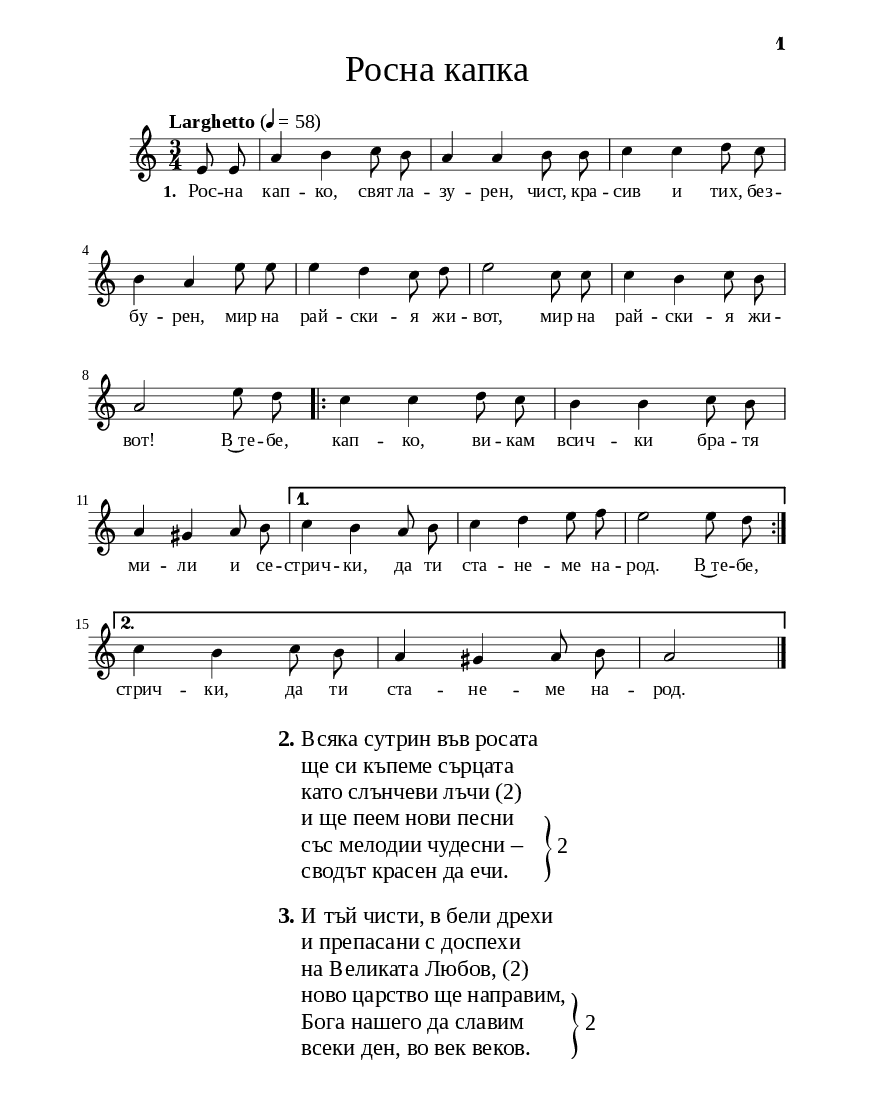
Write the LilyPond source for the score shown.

\version "2.24.4"

% include paper part and global functions
\include "include/globals.ily"
"rightBraces046" = \markup {
  \column {
    % repeat braces
    \translate #'(0 . -13.2 )
    \right-brace #32

  }
  \column {
    % repeat numbers
    \translate #'(0 . -13.8 )
    2

  }
}

\bookpart {
  \label #'ref046
  \tocItem \markup "Росна капка"
  \include "include/bookpart-paper.ily"
  \score {
    \include "include/score-layout.ily"

    \new Voice \absolute  {
      \clef treble
      \key a \minor
      \time 3/4
      \tempoFunc "Larghetto" 4 "58"
      \partial 4
      \autoBeamOff

      e'8 e' a'4 b' c''8 b' |  a'4 a' b'8 b' | c''4 c'' d''8 c'' \break | % 5

      b'4 a' e''8 e'' | e''4 d'' c''8 d'' | e''2 c''8 c'' | c''4 b' c''8 b' \break |

      a'2 e''8 d'' \repeat volta 2 {
        | c''4 c'' d''8 c'' |  b'4 b' c''8 b' \break |

        a'4 gis' a'8 b' |
      }  \alternative {
        { c''4 b' a'8 b' | c''4 d'' e''8 f'' | e''2 e''8 d''  \break |  }

        { c''4 b' c''8 b'8 | a'4 gis'4 a'8 b'8 | a'2 \bar "|." }
      }
    }

    \addlyrics {
      \set stanza = "1. " Рос -- на кап -- ко, свят ла -- зу -- рен, чист, кра -- сив и тих, без --
      бу -- рен, мир на рай -- ски -- я жи -- вот, мир на рай -- ски -- я жи --
      вот! В~те -- бе, кап -- ко, ви -- кам всич -- ки бра -- тя
      ми -- ли и се -- стрич -- ки, да ти ста -- не -- ме на -- род. В~те -- бе,
      стрич -- ки, да ти ста -- не -- ме на -- род.
    }

    \header {
      title = \titleFunc #'ref_desc_18 "Росна капка" "Rosna kapka"
    }

    \midi{}

  } % score


  \markup \abs-fontsize #11 \override #`(baseline-skip . ,bgCoupletBaselineSkip) {
    \fill-line {
      \column {
        \line {
          \bold "2."
          \column {
            "Всяка сутрин във росата"
            "ще си къпеме сърцата"
            "като слънчеви лъчи (2)"
            "и ще пеем нови песни"
            "със мелодии чудесни –"
            "сводът красен да ечи."

          }\"rightBraces046"
        }
        \vspace #1
        \line {
          \bold "3."
          \column {
            "И тъй чисти, в бели дрехи"
            "и препасани с доспехи"
            "на Великата Любов, (2)"
            "ново царство ще направим,"
            "Бога нашего да славим"
            "всеки ден, во век веков."
          }\"rightBraces046"
        }
      }
    }
  }
} % bookpart
